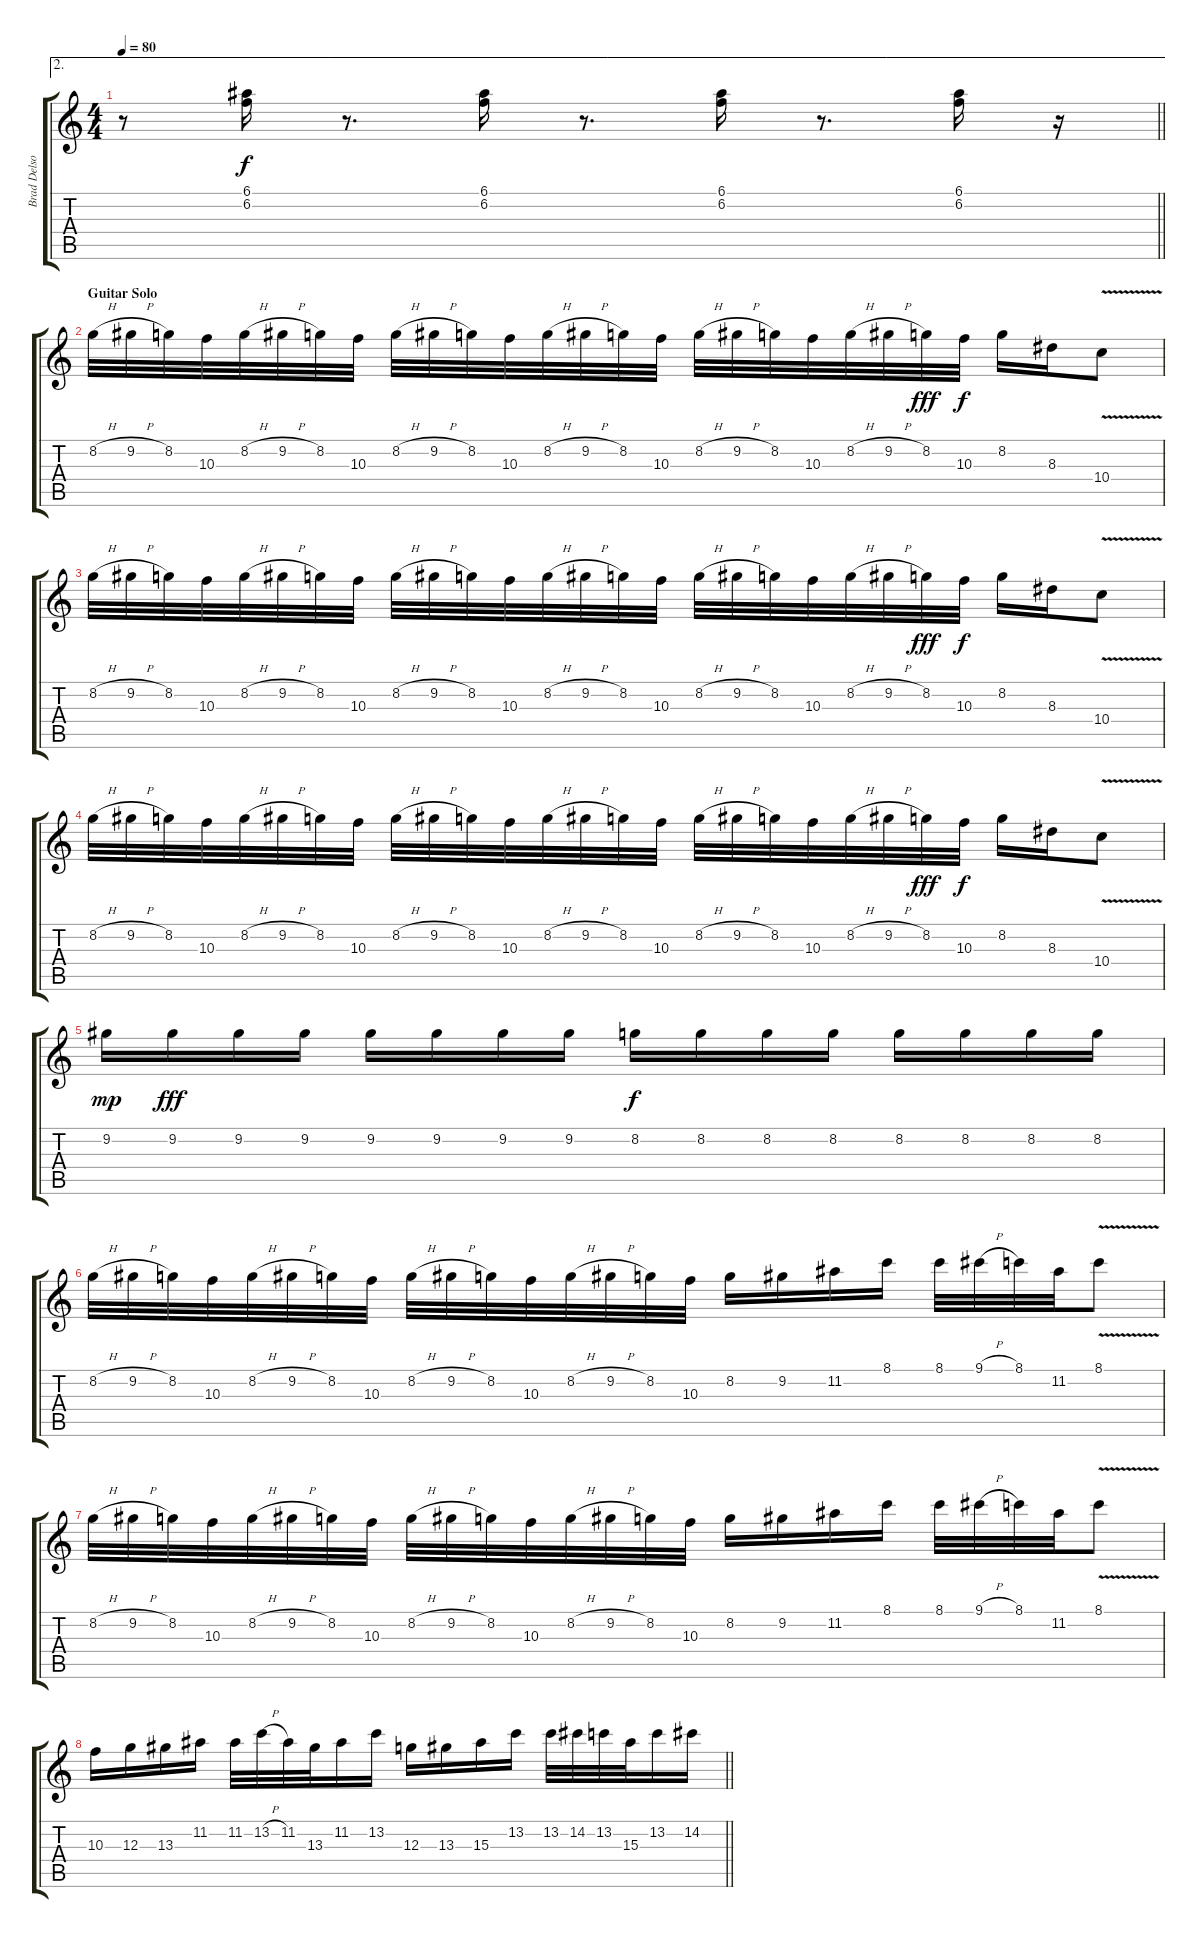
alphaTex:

\track ("Brad Delson (Chitarra 1)" "Brad Delso") {instrument distortionguitar}
\staff {score tabs}
\tuning (E4 B3 G3 D3 A2 D2) {hide}
\ae 2
\ts (4 4)
\tempo 80
\clef g2
\barLineRight lightlight
\ks c
r.8{dy f} (6.1 6.2).16 r.8{d} (6.1 6.2).16 r.8{d} (6.1 6.2).16 r.8{d} (6.1 6.2).16 r.16 |
\section ("" "Guitar Solo")
8.2{h}.32{volume 16 instrument overdrivenguitar} 9.2{h}.32 8.2.32 10.3.32 8.2{h}.32 9.2{h}.32 8.2.32 10.3.32 8.2{h}.32 9.2{h}.32 8.2.32 10.3.32 8.2{h}.32 9.2{h}.32 8.2.32 10.3.32 8.2{h}.32 9.2{h}.32 8.2.32 10.3.32 8.2{h}.32 9.2{h}.32 8.2.32{dy fff} 10.3.32{dy f} 8.2.16 8.3.16 10.4{v}.8 |
8.2{h}.32 9.2{h}.32 8.2.32 10.3.32 8.2{h}.32 9.2{h}.32 8.2.32 10.3.32 8.2{h}.32 9.2{h}.32 8.2.32 10.3.32 8.2{h}.32 9.2{h}.32 8.2.32 10.3.32 8.2{h}.32 9.2{h}.32 8.2.32 10.3.32 8.2{h}.32 9.2{h}.32 8.2.32{dy fff} 10.3.32{dy f} 8.2.16 8.3.16 10.4{v}.8 |
8.2{h}.32 9.2{h}.32 8.2.32 10.3.32 8.2{h}.32 9.2{h}.32 8.2.32 10.3.32 8.2{h}.32 9.2{h}.32 8.2.32 10.3.32 8.2{h}.32 9.2{h}.32 8.2.32 10.3.32 8.2{h}.32 9.2{h}.32 8.2.32 10.3.32 8.2{h}.32 9.2{h}.32 8.2.32{dy fff} 10.3.32{dy f} 8.2.16 8.3.16 10.4{v}.8 |
9.2.16{dy mp} 9.2.16{dy fff} 9.2.16 9.2.16 9.2.16 9.2.16 9.2.16 9.2.16 8.2.16{dy f} 8.2.16 8.2.16 8.2.16 8.2.16 8.2.16 8.2.16 8.2.16 |
8.2{h}.32 9.2{h}.32 8.2.32 10.3.32 8.2{h}.32 9.2{h}.32 8.2.32 10.3.32 8.2{h}.32 9.2{h}.32 8.2.32 10.3.32 8.2{h}.32 9.2{h}.32 8.2.32 10.3.32 8.2.16 9.2.16 11.2.16 8.1.16 8.1.32 9.1{h}.32 8.1.32 11.2.32 8.1{v}.8 |
8.2{h}.32 9.2{h}.32 8.2.32 10.3.32 8.2{h}.32 9.2{h}.32 8.2.32 10.3.32 8.2{h}.32 9.2{h}.32 8.2.32 10.3.32 8.2{h}.32 9.2{h}.32 8.2.32 10.3.32 8.2.16 9.2.16 11.2.16 8.1.16 8.1.32 9.1{h}.32 8.1.32 11.2.32 8.1{v}.8 |
\barLineRight lightlight
10.3.16 12.3.16 13.3.16 11.2.16 11.2.32 13.2{h}.32 11.2.32 13.3.32 11.2.16 13.2.16 12.3.16 13.3.16 15.3.16 13.2.16 13.2.32 14.2.32 13.2.32 15.3.32 13.2.16 14.2.16
